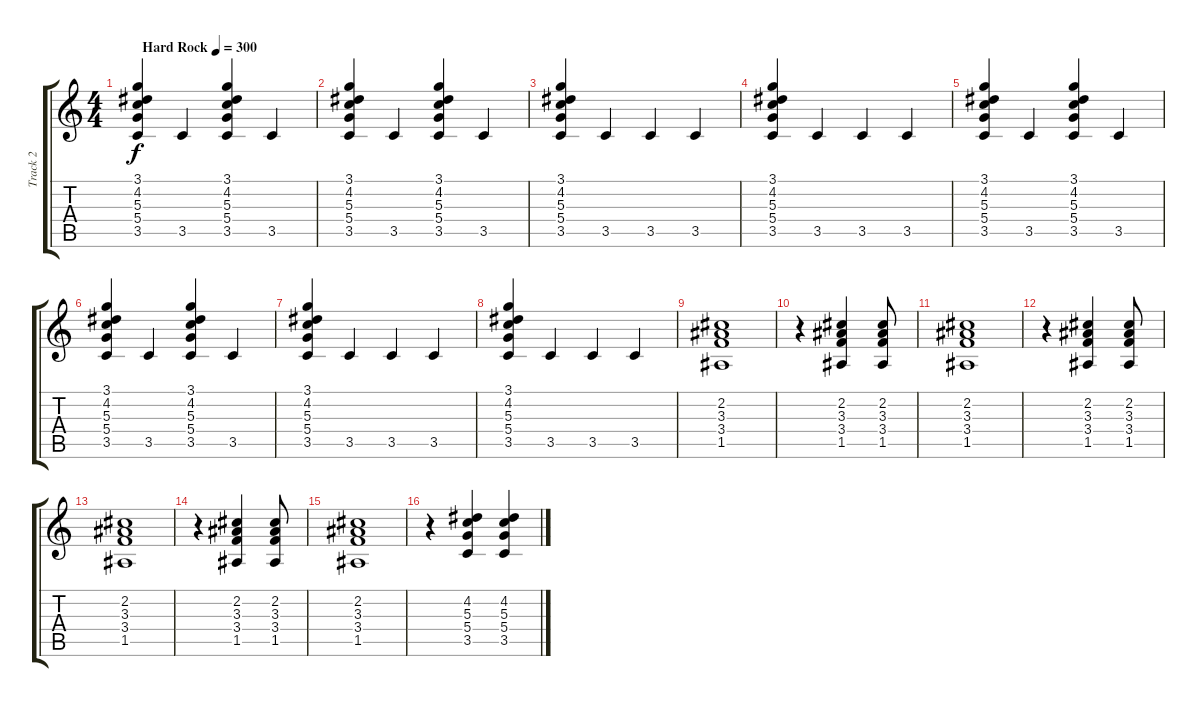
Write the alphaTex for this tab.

\track ("Track 2" "Track 2") {instrument acousticguitarsteel}
\staff {score tabs}
\tuning (E4 B3 G3 D3 A2 E2) {hide}
\ts (4 4)
\tempo (300 "Hard Rock")
\clef g2
\ks c
(3.1 4.2 5.3 5.4 3.5).4{dy f instrument acousticguitarsteel} 3.5.4 (3.1 4.2 5.3 5.4 3.5).4 3.5.4 |
(3.1 4.2 5.3 5.4 3.5).4 3.5.4 (3.1 4.2 5.3 5.4 3.5).4 3.5.4 |
(3.1 4.2 5.3 5.4 3.5).4 3.5.4 3.5.4 3.5.4 |
(3.1 4.2 5.3 5.4 3.5).4 3.5.4 3.5.4 3.5.4 |
(3.1 4.2 5.3 5.4 3.5).4 3.5.4 (3.1 4.2 5.3 5.4 3.5).4 3.5.4 |
(3.1 4.2 5.3 5.4 3.5).4 3.5.4 (3.1 4.2 5.3 5.4 3.5).4 3.5.4 |
(3.1 4.2 5.3 5.4 3.5).4 3.5.4 3.5.4 3.5.4 |
(3.1 4.2 5.3 5.4 3.5).4 3.5.4 3.5.4 3.5.4 |
(2.2 3.3 3.4 1.5).1 |
r.4 (2.2 3.3 3.4 1.5).4 (2.2 3.3 3.4 1.5).8 |
(2.2 3.3 3.4 1.5).1 |
r.4 (2.2 3.3 3.4 1.5).4 (2.2 3.3 3.4 1.5).8 |
(2.2 3.3 3.4 1.5).1 |
r.4 (2.2 3.3 3.4 1.5).4 (2.2 3.3 3.4 1.5).8 |
(2.2 3.3 3.4 1.5).1 |
r.4 (4.2 5.3 5.4 3.5).4 (4.2 5.3 5.4 3.5).4
